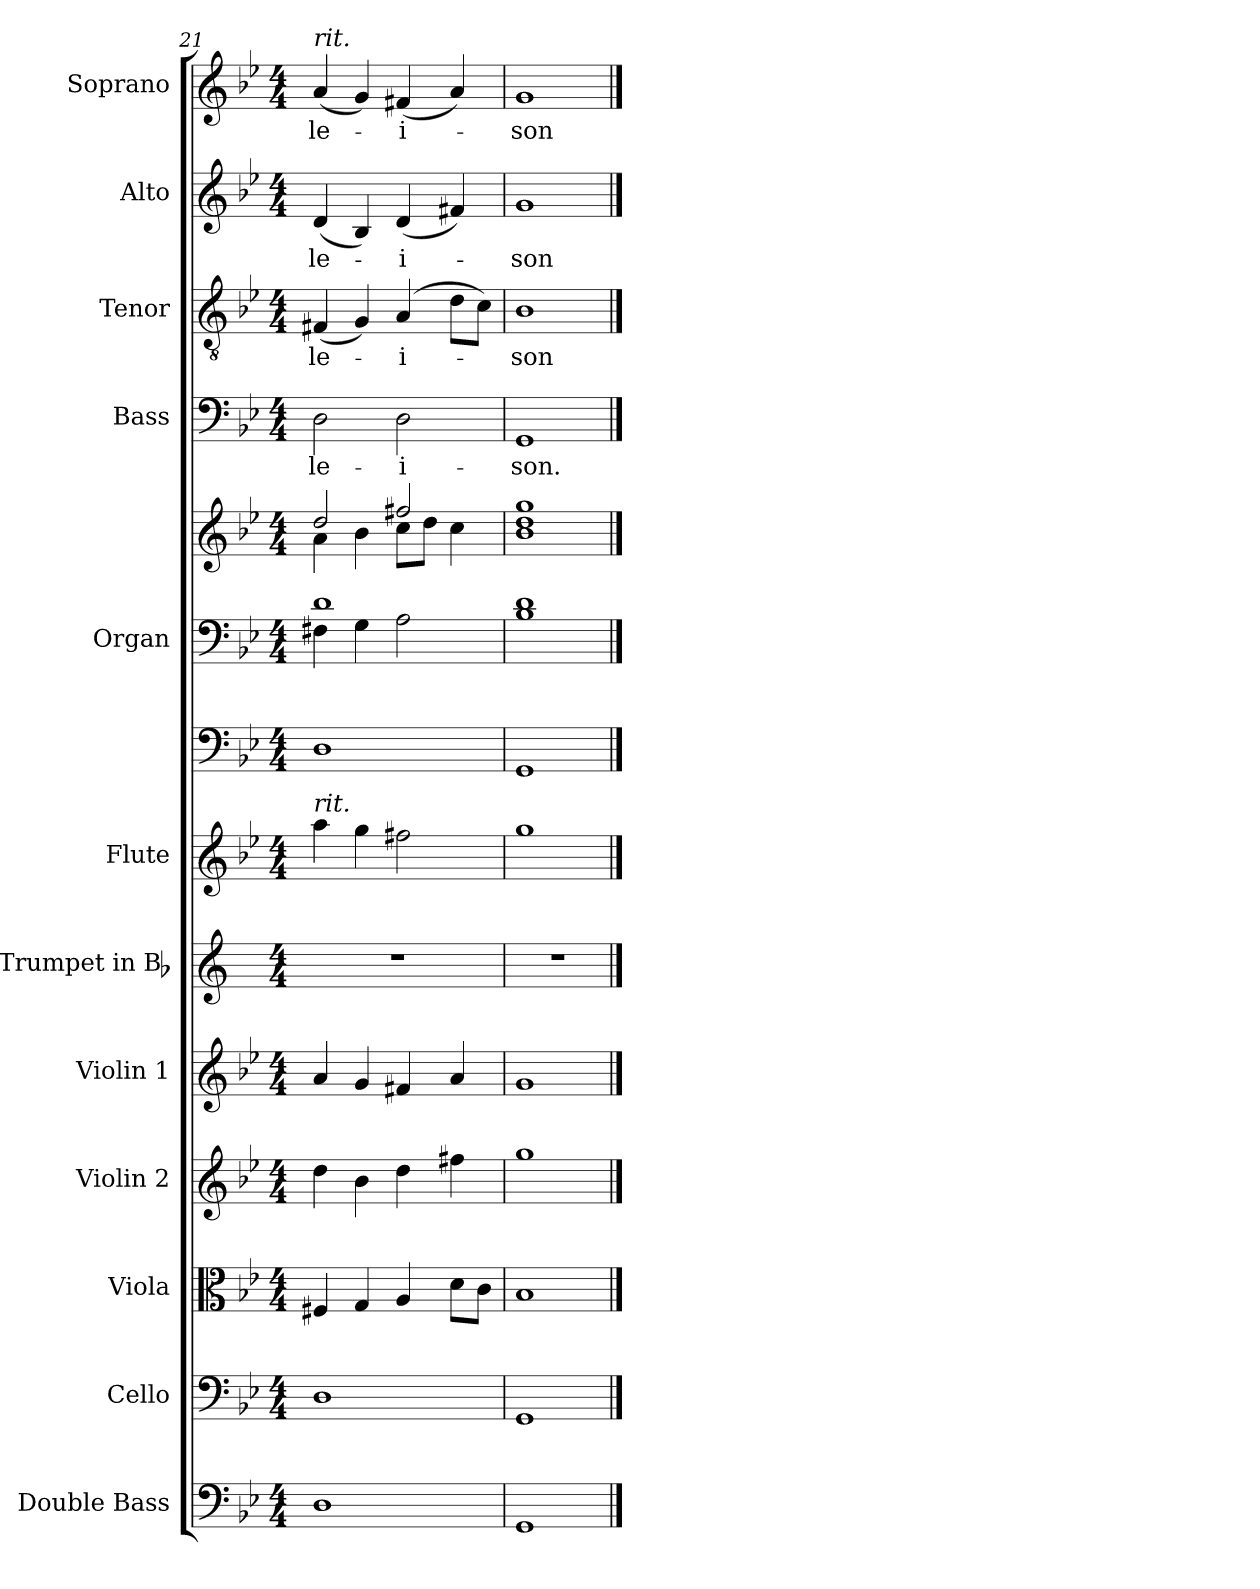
**kern	**kern	**kern	**kern	**kern	**kern	**kern	**kern	**kern	**kern	**kern	**text	**kern	**text	**kern	**text	**kern	**text
*part13	*part12	*part11	*part10	*part9	*part8	*part7	*part6	*part5	*part5	*part4	*part4	*part3	*part3	*part2	*part2	*part1	*part1
*staff14	*staff13	*staff12	*staff11	*staff10	*staff9	*staff8	*staff7	*staff6	*staff5	*staff4	*staff4	*staff3	*staff3	*staff2	*staff2	*staff1	*staff1
*I"Double Bass	*I"Cello	*I"Viola	*I"Violin 2	*I"Violin 1	*I"Trumpet in Bb	*I"Flute	*	*I"Organ	*	*I"Bass	*	*I"Tenor	*	*I"Alto	*	*I"Soprano	*
*I'D.B.	*	*I'Vla.	*I'Vln. 2	*I'Vln. 1	*	*I'Fl.	*	*I'Org.	*	*I'B	*	*I'T	*	*I'A	*	*I'S	*
*clefF4	*clefF4	*clefC3	*clefG2	*clefG2	*clefG2	*clefG2	*clefF4	*clefF4	*clefG2	*clefF4	*	*clefGv2	*	*clefG2	*	*clefG2	*
*ITrd7c12	*	*	*	*	*ITrd1c2	*	*	*	*	*	*	*	*	*	*	*	*
*k[b-e-]	*k[b-e-]	*k[b-e-]	*k[b-e-]	*k[b-e-]	*k[b-e-]	*k[b-e-]	*k[b-e-]	*k[b-e-]	*k[b-e-]	*k[b-e-]	*	*k[b-e-]	*	*k[b-e-]	*	*k[b-e-]	*
*g:	*g:	*g:	*g:	*g:	*g:	*g:	*g:	*g:	*g:	*g:	*	*g:	*	*g:	*	*g:	*
*M4/4	*M4/4	*M4/4	*M4/4	*M4/4	*M4/4	*M4/4	*M4/4	*M4/4	*M4/4	*M4/4	*	*M4/4	*	*M4/4	*	*M4/4	*
=21	=21	=21	=21	=21	=21	=21	=21	=21	=21	=21	=21	=21	=21	=21	=21	=21	=21
*	*	*	*	*	*	*	*	*^	*^	*	*	*	*	*	*	*	*
!	!	!	!	!	!	!	!	!	!	!	!	!	!	!	!	!	!	!LO:TX:a:i:t=rit.	!
!	!	!	!	!	!	!LO:TX:a:i:t=rit.	!	!	!	!	!	!	!	!	!	!	!	!	!
!	!	!	!	!	!	!	!	!	!	!	!	!	!LO:LY:b	!	!LO:LY:b	!	!LO:LY:b	!	!LO:LY:b
1DD	1D	4F#X/	4dd\	4a/	1r	4aa\	1D	1d	4F#X\	2dd/	4a\	2D\	-le-	(<4F#X/	-le-	(<4d/	-le-	(<4a/	-le-
.	.	4G/	4b-\	4g/	.	4gg\	.	.	4G\	.	4b-\	.	.	4G/)	.	4B-/)	.	4g/)	.
!	!	!	!	!	!	!	!	!	!	!	!	!	!LO:LY:b	!	!LO:LY:b	!	!LO:LY:b	!	!LO:LY:b
.	.	4A/	4dd\	4f#X/	.	2ff#X\	.	.	2A\	2ff#X/	8cc\L	2D\	-i-	(4A/	-i-	(<4d/	-i-	(<4f#X/	-i-
.	.	.	.	.	.	.	.	.	.	.	8dd\J	.	.	.	.	.	.	.	.
.	.	8d\L	4ff#X\	4a/	.	.	.	.	.	.	4cc\	.	.	8d\L	.	4f#X/)	.	4a/)	.
.	.	8c\J	.	.	.	.	.	.	.	.	.	.	.	8c\J)	.	.	.	.	.
*	*	*	*	*	*	*	*	*v	*v	*	*	*	*	*	*	*	*	*	*
*	*	*	*	*	*	*	*	*	*v	*v	*	*	*	*	*	*	*	*
=22	=22	=22	=22	=22	=22	=22	=22	=22	=22	=22	=22	=22	=22	=22	=22	=22	=22
!	!	!	!	!	!	!	!	!	!	!	!LO:LY:b	!	!LO:LY:b	!	!LO:LY:b	!	!LO:LY:b
1GGG	1GG	1B-	1gg	1g	1r	1gg	1GG	1B- 1d	1b- 1dd 1gg	1GG	-son.	1B-	-son	1g	-son	1g	-son
==	==	==	==	==	==	==	==	==	==	==	==	==	==	==	==	==	==
*-	*-	*-	*-	*-	*-	*-	*-	*-	*-	*-	*-	*-	*-	*-	*-	*-	*-
